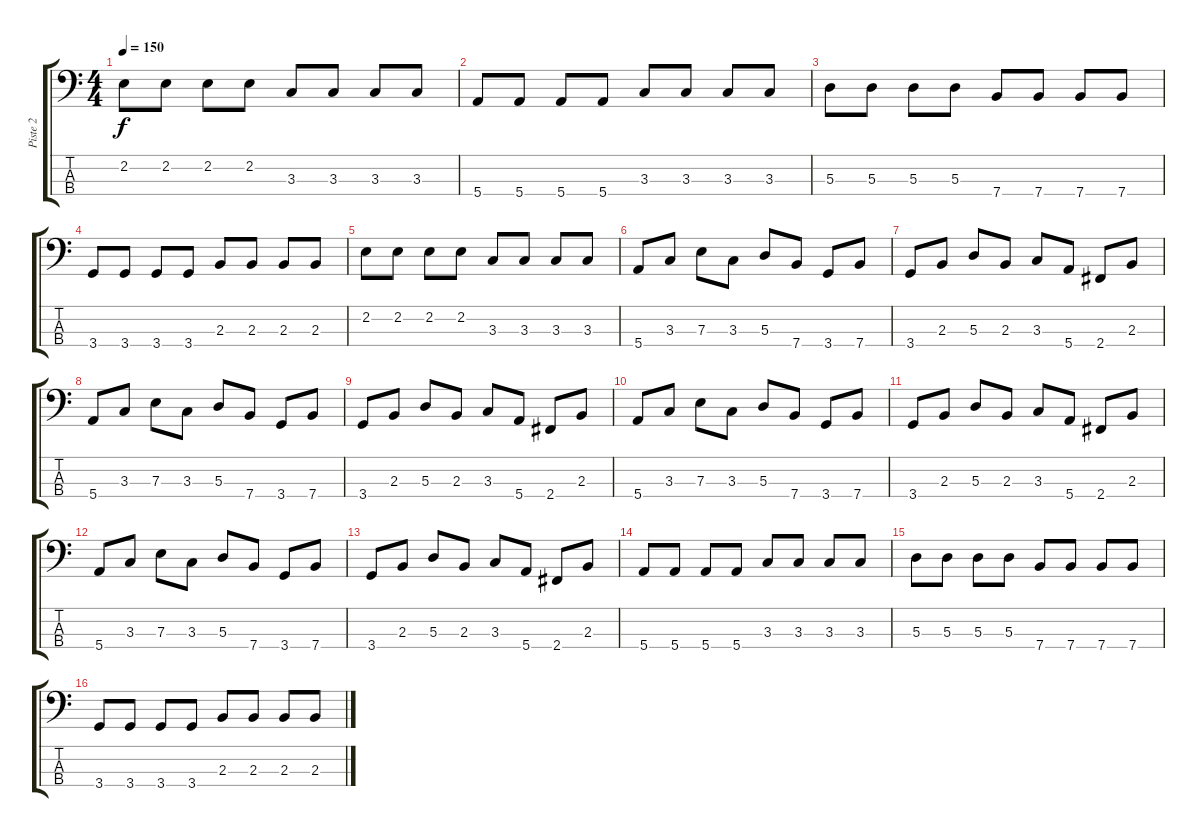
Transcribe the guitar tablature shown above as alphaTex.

\track ("Piste 2" "Piste 2") {instrument electricbasspick}
\staff {score tabs}
\tuning (G2 D2 A1 E1) {hide}
\ts (4 4)
\tempo 150
\clef f4
\ks c
2.2.8{dy f} 2.2.8 2.2.8 2.2.8 3.3.8 3.3.8 3.3.8 3.3.8 |
5.4.8 5.4.8 5.4.8 5.4.8 3.3.8 3.3.8 3.3.8 3.3.8 |
5.3.8 5.3.8 5.3.8 5.3.8 7.4.8 7.4.8 7.4.8 7.4.8 |
3.4.8 3.4.8 3.4.8 3.4.8 2.3.8 2.3.8 2.3.8 2.3.8 |
2.2.8 2.2.8 2.2.8 2.2.8 3.3.8 3.3.8 3.3.8 3.3.8 |
5.4.8 3.3.8 7.3.8 3.3.8 5.3.8 7.4.8 3.4.8 7.4.8 |
3.4.8 2.3.8 5.3.8 2.3.8 3.3.8 5.4.8 2.4.8 2.3.8 |
5.4.8 3.3.8 7.3.8 3.3.8 5.3.8 7.4.8 3.4.8 7.4.8 |
3.4.8 2.3.8 5.3.8 2.3.8 3.3.8 5.4.8 2.4.8 2.3.8 |
5.4.8 3.3.8 7.3.8 3.3.8 5.3.8 7.4.8 3.4.8 7.4.8 |
3.4.8 2.3.8 5.3.8 2.3.8 3.3.8 5.4.8 2.4.8 2.3.8 |
5.4.8 3.3.8 7.3.8 3.3.8 5.3.8 7.4.8 3.4.8 7.4.8 |
3.4.8 2.3.8 5.3.8 2.3.8 3.3.8 5.4.8 2.4.8 2.3.8 |
5.4.8 5.4.8 5.4.8 5.4.8 3.3.8 3.3.8 3.3.8 3.3.8 |
5.3.8 5.3.8 5.3.8 5.3.8 7.4.8 7.4.8 7.4.8 7.4.8 |
3.4.8 3.4.8 3.4.8 3.4.8 2.3.8 2.3.8 2.3.8 2.3.8
